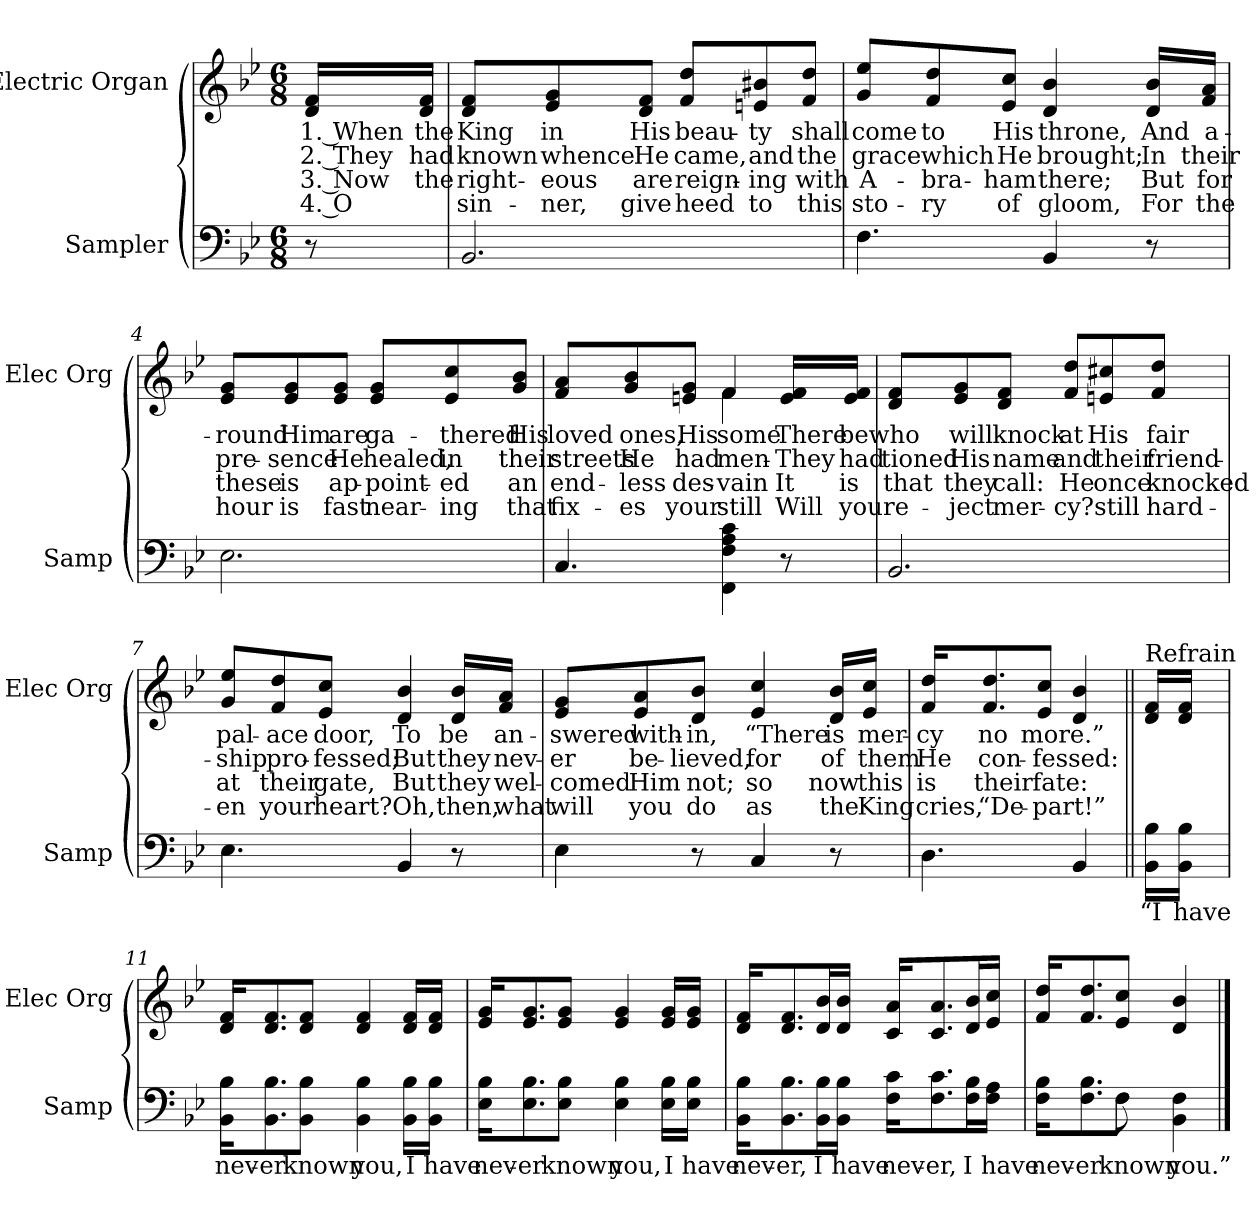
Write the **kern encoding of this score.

**kern	**text	**kern	**text	**text	**text	**text
*part2	*part2	*part1	*part1	*part1	*part1	*part1
*staff2	*staff2	*staff1	*staff1	*staff1	*staff1	*staff1
*I"Sampler	*	*I"Electric Organ	*	*	*	*
*I'Samp	*	*I'Elec Org	*	*	*	*
*clefF4	*	*clefG2	*	*	*	*
*k[b-e-]	*	*k[b-e-]	*	*	*	*
*B-:	*	*B-:	*	*	*	*
*M6/8	*	*M6/8	*	*	*	*
=1	=1	=1	=1	=1	=1	=1
8r	.	16d/ 16f/LL	1. When	2. They	3. Now	4. O
.	.	16d/ 16f/JJ	the	had	the	.
=2	=2	=2	=2	=2	=2	=2
2.BB-	.	8d/ 8f/L	King	known	right-	sin-
.	.	8e-/ 8g/	in	whence	-eous	-ner,
.	.	8d/ 8f/J	His	He	are	give
.	.	8f/ 8dd/L	beau-	came,	reign-	heed
.	.	8en/ 8b#X/	-ty	and	-ing	to
.	.	8f/ 8dd/J	shall	the	with	this
=3	=3	=3	=3	=3	=3	=3
4.F	.	8g/ 8ee-/L	come	grace	A-	sto-
.	.	8f/ 8dd/	to	which	-bra-	-ry
.	.	8e-/ 8cc/J	His	He	-ham	of
4BB-	.	4d 4b-	throne,	brought;	there;	gloom,
8r	.	16d/ 16b-/LL	And	In	But	For
.	.	16f/ 16a/JJ	a-	their	for	the
=4	=4	=4	=4	=4	=4	=4
2.E-	.	8e-/ 8g/L	-round	pre-	these	hour
.	.	8e-/ 8g/	Him	-sence	is	is
.	.	8e-/ 8g/J	are	He	ap-	fast
.	.	8e-/ 8g/L	ga-	healed,	-point-	near-
.	.	8e-/ 8cc/	-thered	in	-ed	-ing
.	.	8g/ 8b-/J	His	their	an	that
=5	=5	=5	=5	=5	=5	=5
*	*	*^	*	*	*	*
4.C	.	8f/ 8a/L	4.ryy	loved	streets	end-	fix-
.	.	8g/ 8b-/	.	ones,	He	-less	-es
.	.	8en/ 8g/J	.	His	had	des-	your
4FF 4F 4A 4c	.	4f/	4f	some	men-	vain	still
8r	.	16e/ 16f/LL	8ryy	There	They	It	Will
.	.	16e/ 16f/JJ	.	be	had	is	you
*	*	*v	*v	*	*	*	*
=6	=6	=6	=6	=6	=6	=6
2.BB-	.	8d/ 8f/L	who	-tioned	that	re-
.	.	8e-/ 8g/	will	His	they	-ject
.	.	8d/ 8f/J	knock	name	call:	mer-
.	.	8f/ 8dd/L	at	and	He	-cy?
.	.	8en/ 8cc#X/	His	their	once	still
.	.	8f/ 8dd/J	fair	friend-	knocked	hard-
=7	=7	=7	=7	=7	=7	=7
4.E-	.	8g/ 8ee-/L	pal-	-ship	at	-en
.	.	8f/ 8dd/	-ace	pro-	their	your
.	.	8e-/ 8cc/J	door,	-fessed;	gate,	heart?
4BB-	.	4d 4b-	To	But	But	Oh,
8r	.	16d/ 16b-/LL	be	they	they	then,
.	.	16f/ 16a/JJ	an-	nev-	wel-	what
=8	=8	=8	=8	=8	=8	=8
4E-	.	8e-/ 8g/L	-swered	-er	-comed	will
.	.	8e-/ 8a/	with-	be-	Him	you
8r	.	8d/ 8b-/J	-in,	-lieved,	not;	do
4C	.	4e- 4cc	“There	for	so	as
8r	.	16d/ 16b-/LL	is	of	now	the
.	.	16e-/ 16cc/JJ	mer-	them	this	King
=9	=9	=9	=9	=9	=9	=9
4.D	.	16f/ 16dd/KL	-cy	He	is	cries,
.	.	8.f/ 8.dd/	no	con-	their	“De-
.	.	8e-/ 8cc/J	more.”	-fessed:	fate:	-part!”
4BB-	.	4d 4b-	.	.	.	.
=10||	=10||	=10||	=10||	=10||	=10||	=10||
!	!	!LO:TX:t=Refrain	!	!	!	!
16BB-\ 16B-\LL	“I	16d/ 16f/LL	.	.	.	.
16BB-\ 16B-\JJ	have	16d/ 16f/JJ	.	.	.	.
=11	=11	=11	=11	=11	=11	=11
16BB-\ 16B-\KL	nev-	16d/ 16f/KL	.	.	.	.
8.BB-\ 8.B-\	-er	8.d/ 8.f/	.	.	.	.
8BB-\ 8B-\J	known	8d/ 8f/J	.	.	.	.
4BB- 4B-	you,	4d 4f	.	.	.	.
16BB-\ 16B-\LL	I	16d/ 16f/LL	.	.	.	.
16BB-\ 16B-\JJ	have	16d/ 16f/JJ	.	.	.	.
=12	=12	=12	=12	=12	=12	=12
16E-\ 16B-\KL	nev-	16e-/ 16g/KL	.	.	.	.
8.E-\ 8.B-\	-er	8.e-/ 8.g/	.	.	.	.
8E-\ 8B-\J	known	8e-/ 8g/J	.	.	.	.
4E- 4B-	you,	4e- 4g	.	.	.	.
16E-\ 16B-\LL	I	16e-/ 16g/LL	.	.	.	.
16E-\ 16B-\JJ	have	16e-/ 16g/JJ	.	.	.	.
=13	=13	=13	=13	=13	=13	=13
16BB-\ 16B-\KL	nev-	16d/ 16f/KL	.	.	.	.
8.BB-\ 8.B-\	-er,	8.d/ 8.f/	.	.	.	.
16BB-\ 16B-\L	I	16d/ 16b-/L	.	.	.	.
16BB-\ 16B-\JJ	have	16d/ 16b-/JJ	.	.	.	.
16F\ 16c\KL	nev-	16c/ 16a/KL	.	.	.	.
8.F\ 8.c\	-er,	8.c/ 8.a/	.	.	.	.
16F\ 16B-\L	I	16d/ 16b-/L	.	.	.	.
16F\ 16A\JJ	have	16e-/ 16cc/JJ	.	.	.	.
=14	=14	=14	=14	=14	=14	=14
*^	*	*	*	*	*	*
16F\ 16B-\KL	4ryy	nev-	16f/ 16dd/KL	.	.	.	.
8.F\ 8.B-\	.	-er	8.f/ 8.dd/	.	.	.	.
8F\J	8F	known	8e-/ 8cc/J	.	.	.	.
4BB- 4F	4ryy	you.”	4d 4b-	.	.	.	.
*v	*v	*	*	*	*	*	*
==	==	==	==	==	==	==
*-	*-	*-	*-	*-	*-	*-
